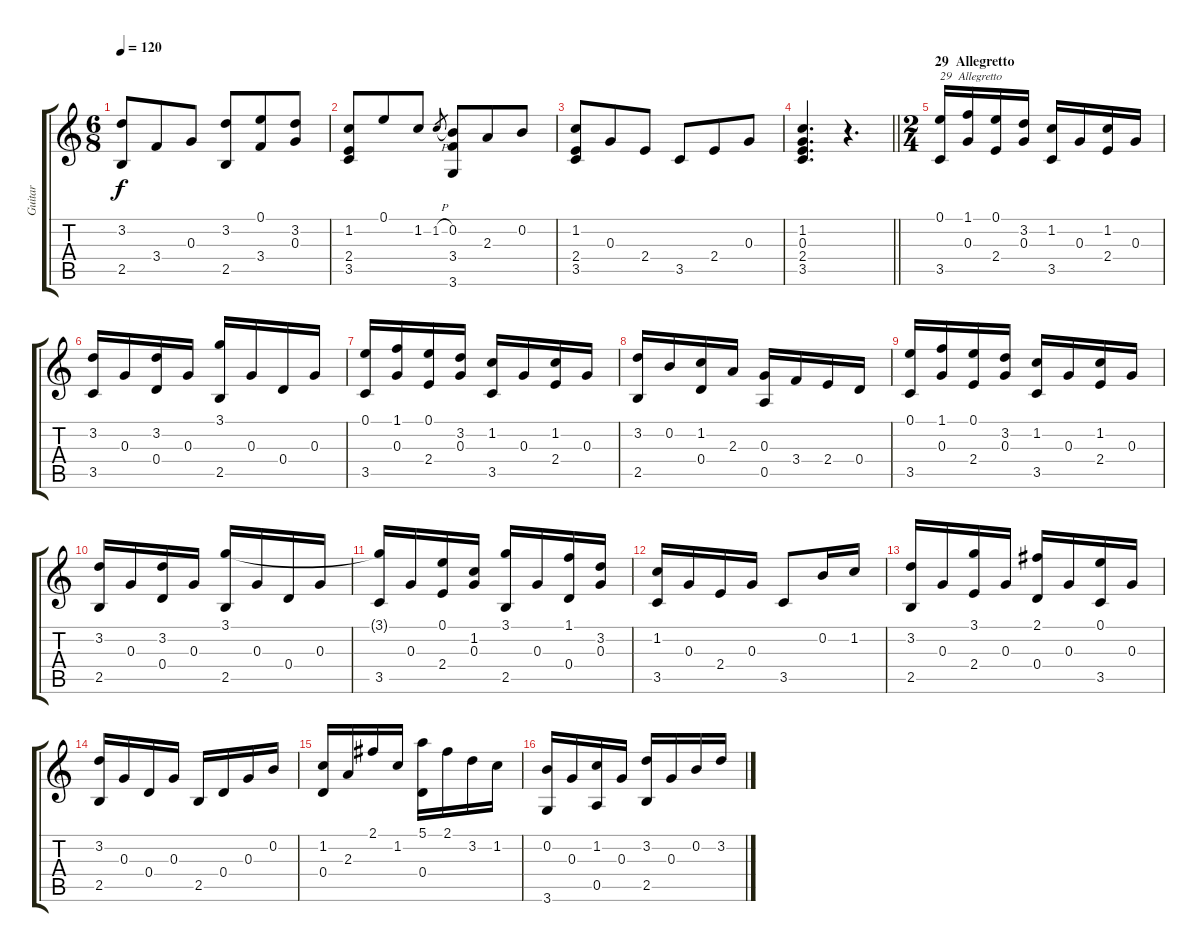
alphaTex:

\track ("Guitar" "Guitar") {instrument acousticguitarnylon}
\staff {score tabs}
\tuning (E4 B3 G3 D3 A2 E2) {hide}
\ts (6 8)
\tempo 120
\clef g2
\ks c
(3.2 2.5).8{dy f} 3.4.8 0.3.8 (3.2 2.5).8 (0.1 3.4).8 (3.2 0.3).8 |
(1.2 2.4 3.5).8 0.1.8 1.2.8 1.2{h}.8{gr} (0.2 3.4 3.6).8 2.3.8 0.2.8 |
(1.2 2.4 3.5).8 0.3.8 2.4.8 3.5.8 2.4.8 0.3.8 |
\barLineRight lightlight
(1.2 0.3 2.4 3.5).4{d} r.4{d} |
\ts (2 4)
\section ("" "29  Allegretto")
(0.1 3.5).16{txt "29  Allegretto"} (1.1 0.3).16 (0.1 2.4).16 (3.2 0.3).16 (1.2 3.5).16 0.3.16 (1.2 2.4).16 0.3.16 |
(3.2 3.5).16 0.3.16 (3.2 0.4).16 0.3.16 (3.1 2.5).16 0.3.16 0.4.16 0.3.16 |
(0.1 3.5).16 (1.1 0.3).16 (0.1 2.4).16 (3.2 0.3).16 (1.2 3.5).16 0.3.16 (1.2 2.4).16 0.3.16 |
(3.2 2.5).16 0.2.16 (1.2 0.4).16 2.3.16 (0.3 0.5).16 3.4.16 2.4.16 0.4.16 |
(0.1 3.5).16 (1.1 0.3).16 (0.1 2.4).16 (3.2 0.3).16 (1.2 3.5).16 0.3.16 (1.2 2.4).16 0.3.16 |
(3.2 2.5).16 0.3.16 (3.2 0.4).16 0.3.16 (3.1 2.5).16 0.3.16 0.4.16 0.3.16 |
(3.1{t} 3.5).16 0.3.16 (0.1 2.4).16 (1.2 0.3).16 (3.1 2.5).16 0.3.16 (1.1 0.4).16 (3.2 0.3).16 |
(1.2 3.5).16 0.3.16 2.4.16 0.3.16 3.5.8 0.2.16 1.2.16 |
(3.2 2.5).16 0.3.16 (3.1 2.4).16 0.3.16 (2.1 0.4).16 0.3.16 (0.1 3.5).16 0.3.16 |
(3.2 2.5).16 0.3.16 0.4.16 0.3.16 2.5.16 0.4.16 0.3.16 0.2.16 |
(1.2 0.4).16 2.3.16 2.1.16 1.2.16 (5.1 0.4).16 2.1.16 3.2.16 1.2.16 |
(0.2 3.6).16 0.3.16 (1.2 0.5).16 0.3.16 (3.2 2.5).16 0.3.16 0.2.16 3.2.16
